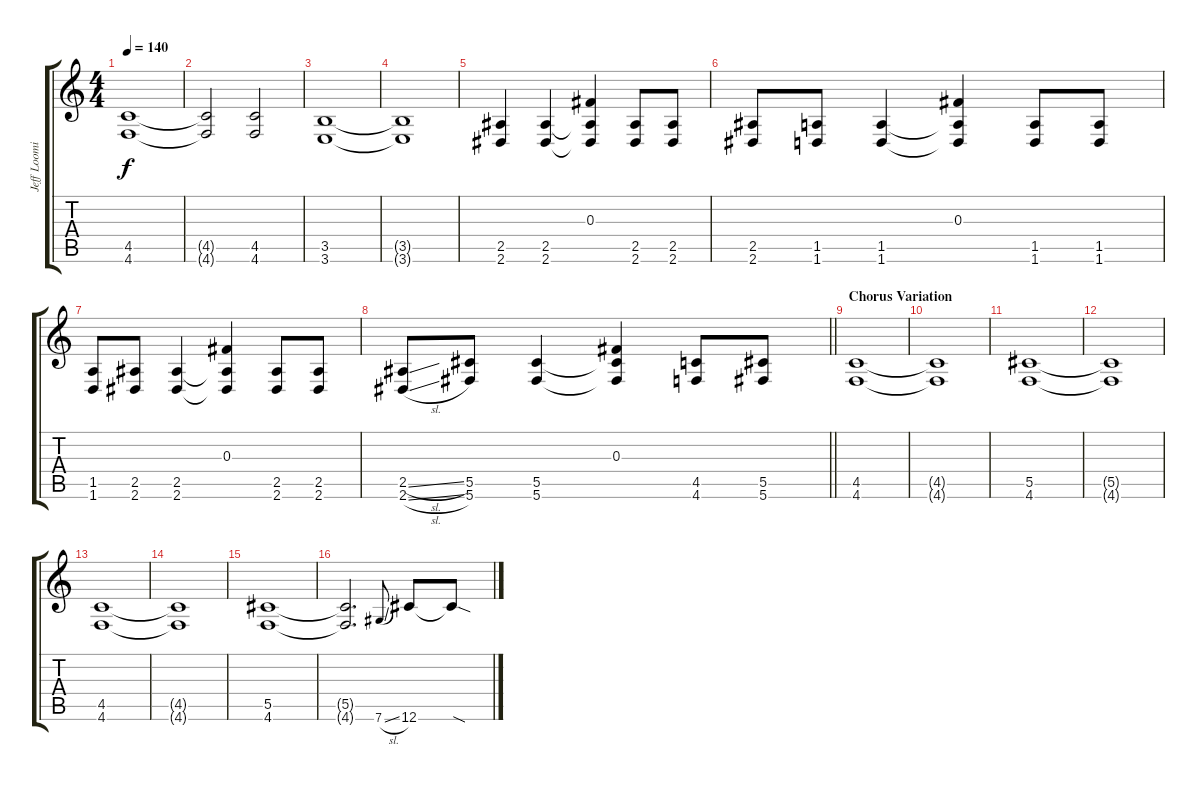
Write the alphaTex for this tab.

\track ("Jeff Loomis Gtr 2" "Jeff Loomi") {instrument distortionguitar}
\staff {score tabs}
\tuning (Eb4 Bb3 Gb3 Db3 Ab2 Db2) {hide}
\ts (4 4)
\tempo 140
\clef g2
\ks c
(4.5 4.6).1{dy f} |
(4.5{t} 4.6{t}).2 (4.5 4.6).2 |
(3.5 3.6).1 |
(3.5{t} 3.6{t}).1 |
(2.5 2.6).4 (2.5 2.6).4 (0.3 2.5{t} 2.6{t}).4 (2.5 2.6).8 (2.5 2.6).8 |
(2.5 2.6).8 (1.5 1.6).8 (1.5 1.6).4 (0.3 1.5{t} 1.6{t}).4 (1.5 1.6).8 (1.5 1.6).8 |
(1.5 1.6).8 (2.5 2.6).8 (2.5 2.6).4 (0.3 2.5{t} 2.6{t}).4 (2.5 2.6).8 (2.5 2.6).8 |
\barLineRight lightlight
(2.5{sl} 2.6{sl}).8 (5.5 5.6).8 (5.5 5.6).4 (0.3 5.5{t} 5.6{t}).4 (4.5 4.6).8 (5.5 5.6).8 |
\section ("" "Chorus Variation")
(4.5 4.6).1 |
(4.5{t} 4.6{t}).1 |
(5.5 4.6).1 |
(5.5{t} 4.6{t}).1 |
(4.5 4.6).1 |
(4.5{t} 4.6{t}).1 |
(5.5 4.6).1 |
(5.5{t} 4.6{t}).2{d} 7.6{sl}.8{gr onbeat} 12.6.8 12.6{sod t}.8
